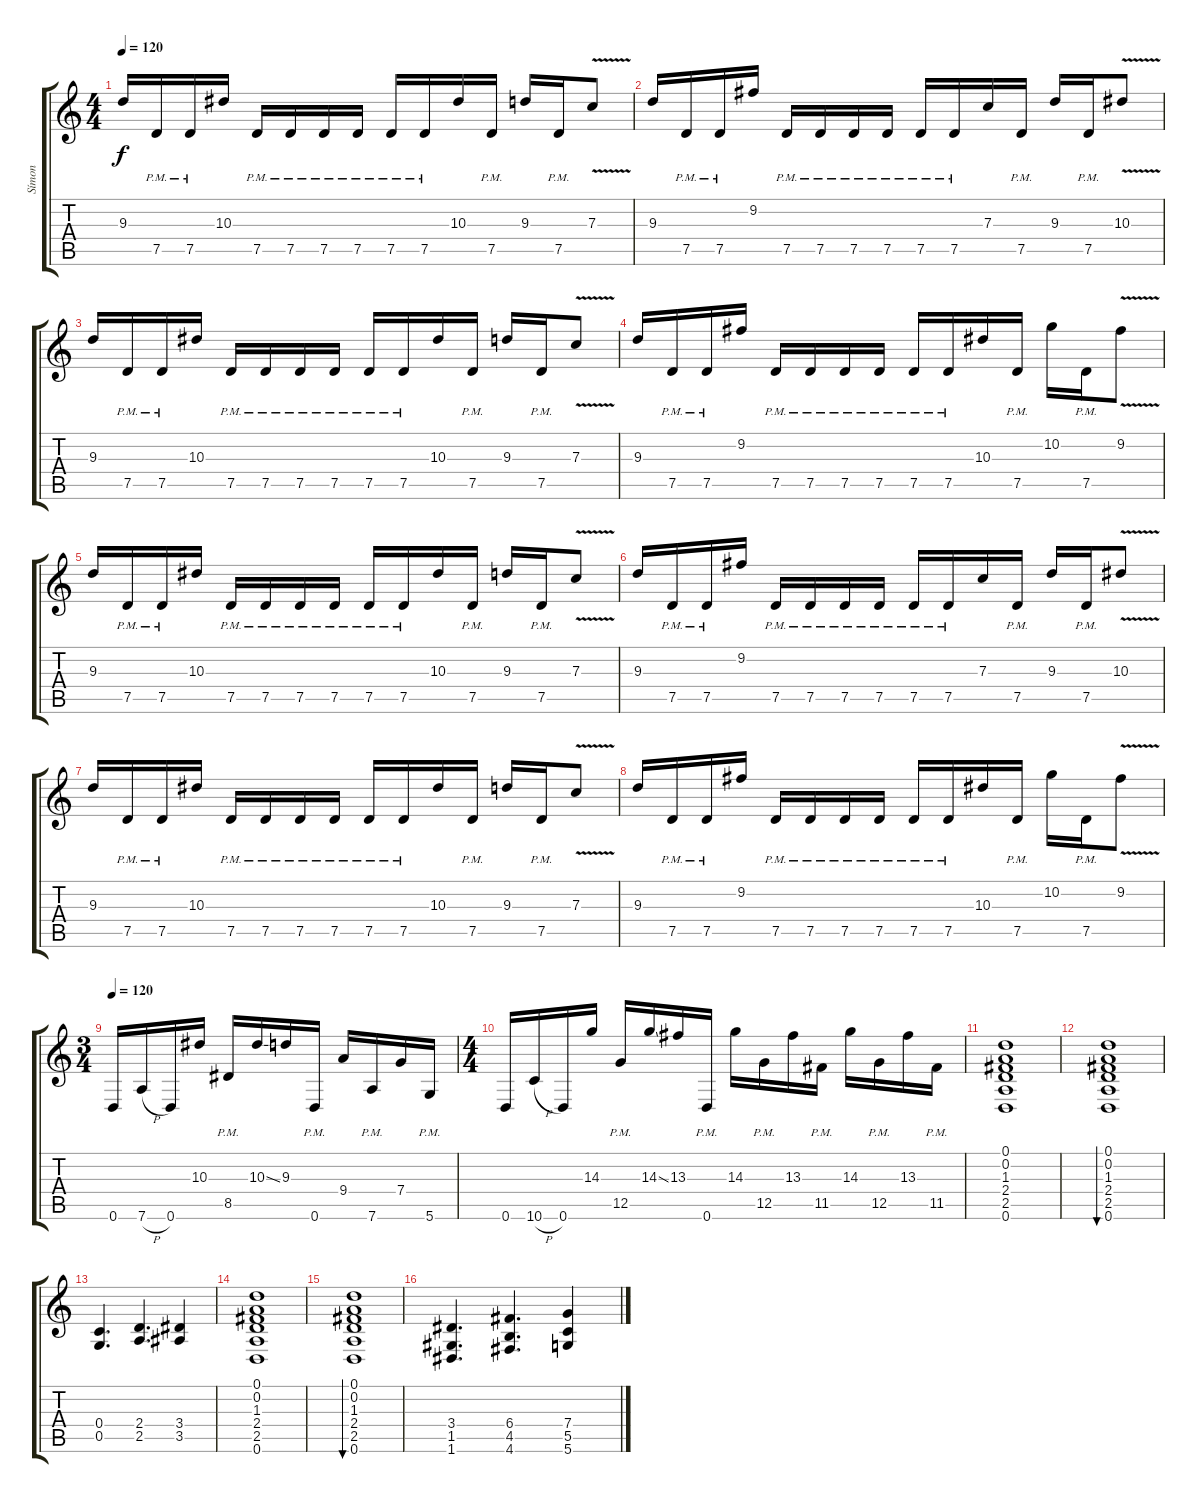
\track ("Símon" "Símon") {instrument distortionguitar}
\staff {score tabs}
\tuning (D4 A3 F3 C3 G2 D2) {hide}
\ts (4 4)
\tempo 120
\clef g2
\ks c
9.3.16{dy f} 7.5{pm}.16 7.5{pm}.16 10.3.16 7.5{pm}.16 7.5{pm}.16 7.5{pm}.16 7.5{pm}.16 7.5{pm}.16 7.5{pm}.16 10.3.16 7.5{pm}.16 9.3.16 7.5{pm}.16 7.3{v}.8 |
9.3.16 7.5{pm}.16 7.5{pm}.16 9.2.16 7.5{pm}.16 7.5{pm}.16 7.5{pm}.16 7.5{pm}.16 7.5{pm}.16 7.5{pm}.16 7.3.16 7.5{pm}.16 9.3.16 7.5{pm}.16 10.3{v}.8 |
9.3.16 7.5{pm}.16 7.5{pm}.16 10.3.16 7.5{pm}.16 7.5{pm}.16 7.5{pm}.16 7.5{pm}.16 7.5{pm}.16 7.5{pm}.16 10.3.16 7.5{pm}.16 9.3.16 7.5{pm}.16 7.3{v}.8 |
9.3.16 7.5{pm}.16 7.5{pm}.16 9.2.16 7.5{pm}.16 7.5{pm}.16 7.5{pm}.16 7.5{pm}.16 7.5{pm}.16 7.5{pm}.16 10.3.16 7.5{pm}.16 10.2.16 7.5{pm}.16 9.2{v}.8 |
9.3.16 7.5{pm}.16 7.5{pm}.16 10.3.16 7.5{pm}.16 7.5{pm}.16 7.5{pm}.16 7.5{pm}.16 7.5{pm}.16 7.5{pm}.16 10.3.16 7.5{pm}.16 9.3.16 7.5{pm}.16 7.3{v}.8 |
9.3.16 7.5{pm}.16 7.5{pm}.16 9.2.16 7.5{pm}.16 7.5{pm}.16 7.5{pm}.16 7.5{pm}.16 7.5{pm}.16 7.5{pm}.16 7.3.16 7.5{pm}.16 9.3.16 7.5{pm}.16 10.3{v}.8 |
9.3.16 7.5{pm}.16 7.5{pm}.16 10.3.16 7.5{pm}.16 7.5{pm}.16 7.5{pm}.16 7.5{pm}.16 7.5{pm}.16 7.5{pm}.16 10.3.16 7.5{pm}.16 9.3.16 7.5{pm}.16 7.3{v}.8 |
9.3.16 7.5{pm}.16 7.5{pm}.16 9.2.16 7.5{pm}.16 7.5{pm}.16 7.5{pm}.16 7.5{pm}.16 7.5{pm}.16 7.5{pm}.16 10.3.16 7.5{pm}.16 10.2.16 7.5{pm}.16 9.2{v}.8 |
\ts (3 4)
\tempo 120
0.6.16 7.6{h}.16 0.6.16 10.3.16 8.5{pm}.16 10.3{ss}.16 9.3.16 0.6{pm}.16 9.4.16 7.6{pm}.16 7.4.16 5.6{pm}.16 |
\ts (4 4)
0.6.16 10.6{h}.16 0.6.16 14.3.16 12.5{pm}.16 14.3{ss}.16 13.3.16 0.6{pm}.16 14.3.16 12.5{pm}.16 13.3.16 11.5{pm}.16 14.3.16 12.5{pm}.16 13.3.16 11.5{pm}.16 |
(0.1 0.2 1.3 2.4 2.5 0.6).1 |
(0.1 0.2 1.3 2.4 2.5 0.6).1{bu 480} |
(0.4 0.5).4{d} (2.4 2.5).4{d} (3.4 3.5).4 |
(0.1 0.2 1.3 2.4 2.5 0.6).1 |
(0.1 0.2 1.3 2.4 2.5 0.6).1{bu 480} |
(3.4 1.5 1.6).4{d} (6.4 4.5 4.6).4{d} (7.4 5.5 5.6).4
